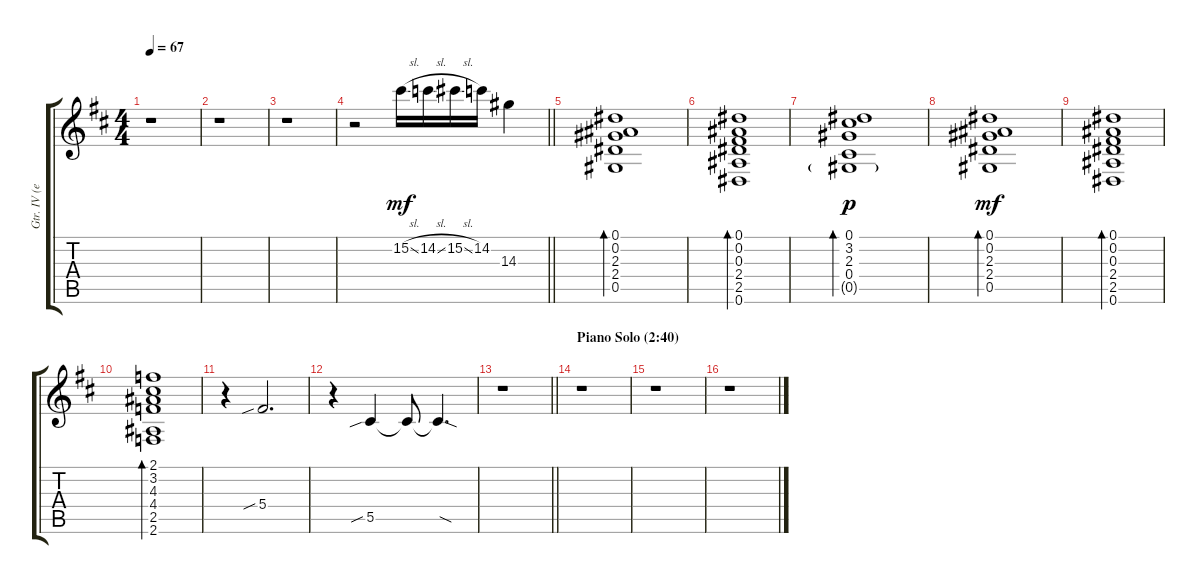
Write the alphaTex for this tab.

\track ("Gtr. IV (elec. w/dist.)" "Gtr. IV (e") {instrument distortionguitar}
\staff {score tabs}
\tuning (Eb4 Bb3 Gb3 Db3 Ab2 Eb2) {hide}
\ts (4 4)
\tempo 67
\clef g2
\ks d
r.1{dy mf} |
r.1 |
r.1 |
\barLineRight lightlight
r.2 15.2{sl}.16 14.2{sl}.16 15.2{sl}.16 14.2.16 14.3.4 |
(0.1 0.2 2.3 2.4 0.5).1{bd 30} |
(0.1 0.2 0.3 2.4 2.5 0.6).1{bd 30} |
(0.1 3.2 2.3 0.4 0.5{g}).1{bd 30 dy p} |
(0.1 0.2 2.3 2.4 0.5).1{bd 30 dy mf} |
(0.1 0.2 0.3 2.4 2.5 0.6).1{bd 30} |
(2.1 3.2 4.3 4.4 2.5 2.6).1{bd 30} |
r.4 5.4{sib}.2{d} |
r.4 5.5{sib}.4 5.5{t}.8 5.5{sod t}.4{d} |
\barLineRight lightlight
r.1 |
\section ("" "Piano Solo (2:40)")
r.1 |
r.1 |
r.1
